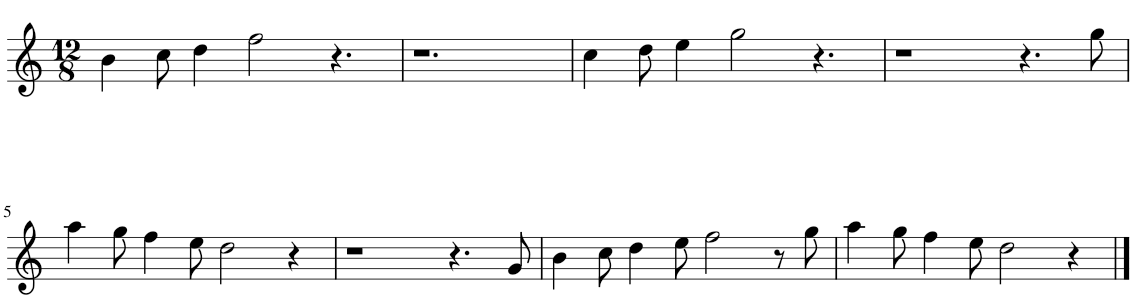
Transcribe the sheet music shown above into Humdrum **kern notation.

**kern
*part1
*staff1
*I"Harmonica
*I'Hmca
*clefG2
*k[]
*M12/8
=1
4b\
8cc\
4dd\
2ff\
4.r
=2
1.r
=3
4cc\
8dd\
4ee\
2gg\
4.r
=4
1r
4.r
8gg\
!!LO:LB:g=z
=5
4aa\
8gg\
4ff\
8ee\
2dd\
4r
=6
1r
4.r
8g/
=7
4b\
8cc\
4dd\
8ee\
2ff\
8r
8gg\
=8
4aa\
8gg\
4ff\
8ee\
2dd\
4r
==
*-
